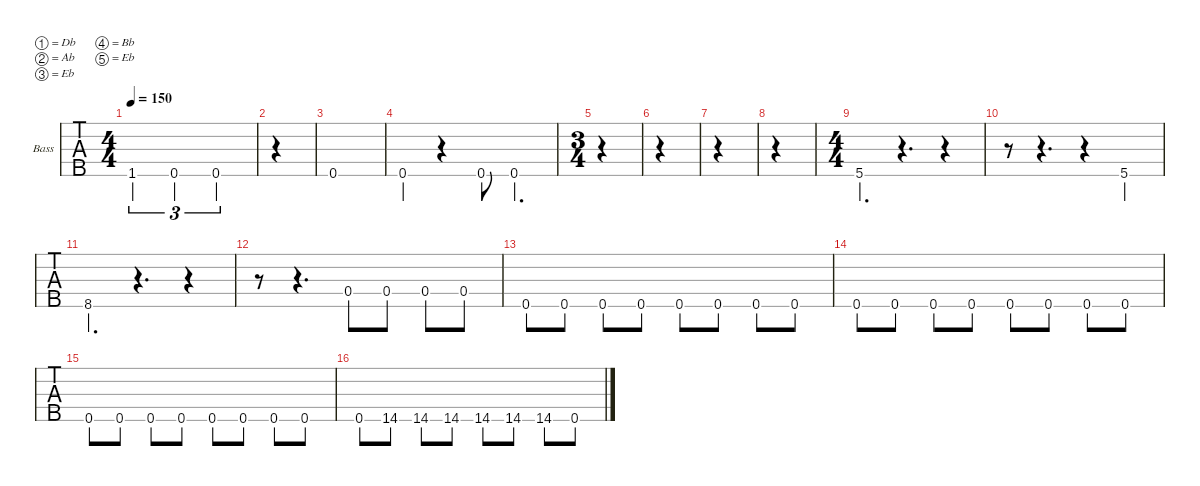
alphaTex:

\defaultSystemsLayout 4
\hideDynamics
\bracketExtendMode nobrackets
\firstSystemTrackNameOrientation horizontal
\track ("Bass" "Bass") {instrument electricbassfinger}
\staff {tabs}
\tuning (Db2 Ab1 Eb1 Bb0 Eb0)
\ts (4 4)
\tempo 150
\clef g2
\ks c
1.5.2{tu (3 2) dy mf} 0.5{acc #}.2{tu (3 2)} 0.5{acc #}.2{tu (3 2)} |
|
0.5{acc #}.1 |
0.5{acc #}.4 r.4 0.5{acc #}.8 0.5{acc #}.4{d} |
\ts (3 4)
\beaming (8 2 2 2)
\clef f4
|
|
|
|
\ts (4 4)
\beaming (8 2 2 2 2)
\clef g2
5.5{acc #}.4{d} r.4{d} r.4 |
r.8 r.4{d} r.4 5.5{acc #}.4 |
8.5.4{d} r.4{d} r.4 |
r.8 r.4{d} 0.4{acc #}.8 0.4{acc #}.8 0.4{acc #}.8 0.4{acc #}.8 |
0.5{acc #}.8 0.5{acc #}.8 0.5{acc #}.8 0.5{acc #}.8 0.5{acc #}.8 0.5{acc #}.8 0.5{acc #}.8 0.5{acc #}.8 |
0.5{acc #}.8 0.5{acc #}.8 0.5{acc #}.8 0.5{acc #}.8 0.5{acc #}.8 0.5{acc #}.8 0.5{acc #}.8 0.5{acc #}.8 |
0.5{acc #}.8 0.5{acc #}.8 0.5{acc #}.8 0.5{acc #}.8 0.5{acc #}.8 0.5{acc #}.8 0.5{acc #}.8 0.5{acc #}.8 |
0.5{acc #}.8 14.5.8 14.5.8 14.5.8 14.5.8 14.5.8 14.5.8 0.5{acc #}.8
